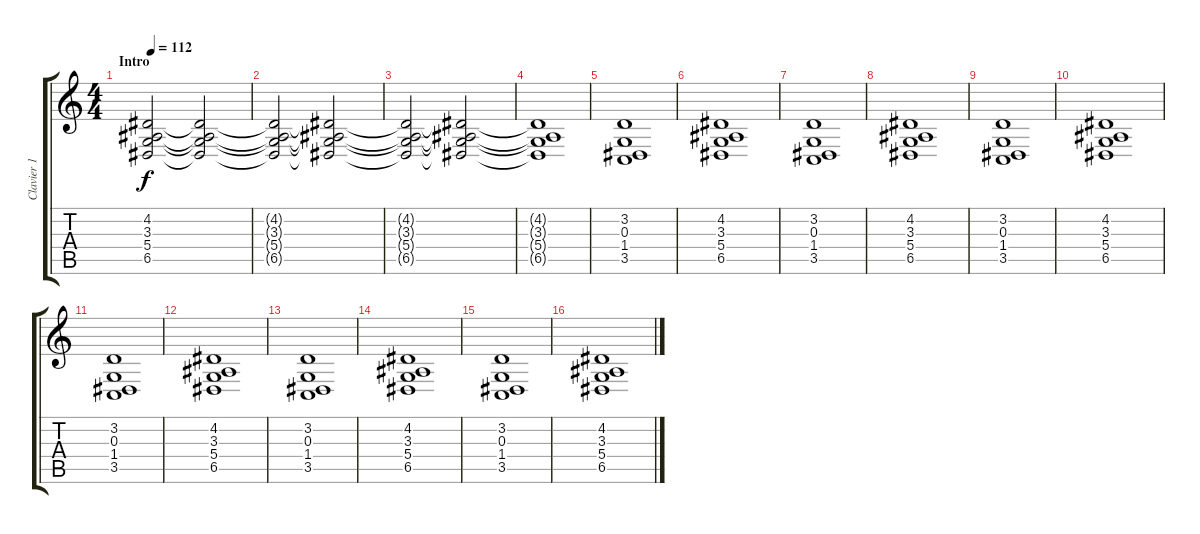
\track ("Clavier 1" "Clavier 1") {instrument churchorgan}
\staff {score tabs}
\tuning (E4 B3 G3 D3 A2 E2) {hide}
\ts (4 4)
\section ("" "Intro")
\tempo 112
\clef g2
\ks c
(4.2 3.3 5.4 6.5).2{dy f volume 2 instrument churchorgan} (4.2{t} 3.3{t} 5.4{t} 6.5{t}).2{volume 3} |
(4.2{t} 3.3{t} 5.4{t} 6.5{t}).2{volume 4} (4.2{t} 3.3{t} 5.4{t} 6.5{t}).2{volume 5} |
(4.2{t} 3.3{t} 5.4{t} 6.5{t}).2{volume 6} (4.2{t} 3.3{t} 5.4{t} 6.5{t}).2{volume 7} |
(4.2{t} 3.3{t} 5.4{t} 6.5{t}).1{volume 8} |
(3.2 0.3 1.4 3.5).1 |
(4.2 3.3 5.4 6.5).1 |
(3.2 0.3 1.4 3.5).1 |
(4.2 3.3 5.4 6.5).1 |
(3.2 0.3 1.4 3.5).1 |
(4.2 3.3 5.4 6.5).1 |
(3.2 0.3 1.4 3.5).1 |
(4.2 3.3 5.4 6.5).1 |
(3.2 0.3 1.4 3.5).1 |
(4.2 3.3 5.4 6.5).1 |
(3.2 0.3 1.4 3.5).1 |
(4.2 3.3 5.4 6.5).1
